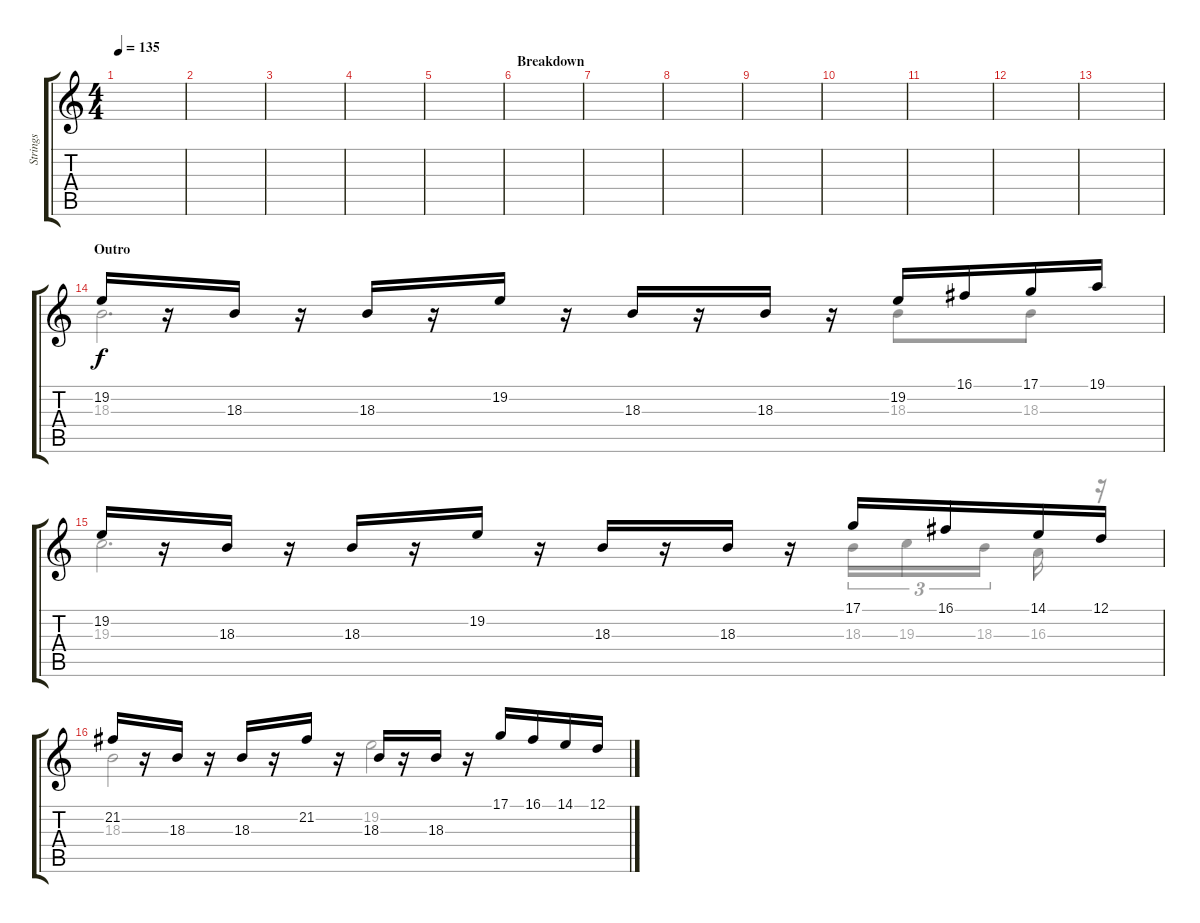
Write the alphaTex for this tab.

\track ("Strings" "Strings") {instrument violin}
\staff {score tabs}
\tuning (D4 A3 F3 C3 G2 C2) {hide}
\voice
\ts (4 4)
\tempo 135
\clef g2
\ks c
|
|
|
|
|
\section ("" "Breakdown")
|
|
|
|
|
|
|
|
\section ("" "Outro")
19.2.16 r.16 18.3.16 r.16 18.3.16 r.16 19.2.16 r.16 18.3.16 r.16 18.3.16 r.16 19.2.16 16.1.16 17.1.16 19.1.16 |
19.2.16 r.16 18.3.16 r.16 18.3.16 r.16 19.2.16 r.16 18.3.16 r.16 18.3.16 r.16 17.1.16 16.1.16 14.1.16 12.1.16 |
21.2.16 r.16 18.3.16 r.16 18.3.16 r.16 21.2.16 r.16 18.3.16 r.16 18.3.16 r.16 17.1.16 16.1.16 14.1.16 12.1.16
\voice
\clef g2
\ottava regular
\simile none
\ks c
|
|
|
|
|
|
|
|
|
|
|
|
|
18.3.2{d} 18.3.8 18.3.8 |
19.3.2{d} 18.3.16{tu (3 2)} 19.3.16{tu (3 2)} 18.3.16{tu (3 2)} 16.3.16 r.16 |
18.3.2 19.2.2
